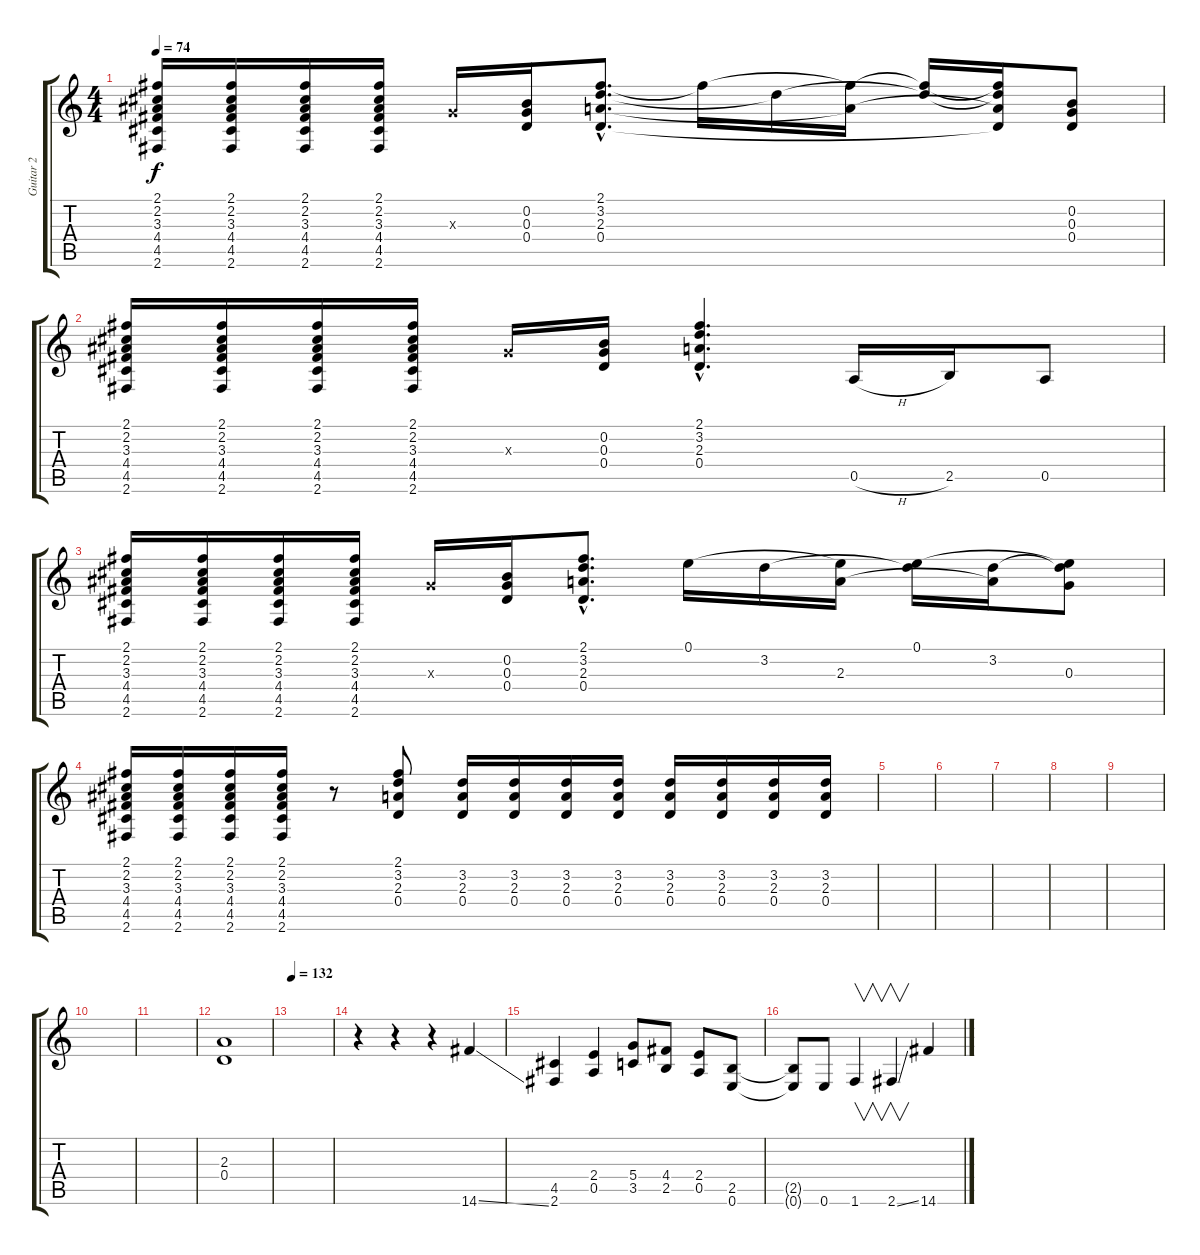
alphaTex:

\track ("Guitar 2" "Guitar 2") {instrument acousticguitarsteel}
\staff {score tabs}
\tuning (E4 B3 G3 D3 A2 E2) {hide}
\ts (4 4)
\tempo 74
\clef g2
\ks c
(2.1 2.2 3.3 4.4 4.5 2.6).16{dy f} (2.1 2.2 3.3 4.4 4.5 2.6).16 (2.1 2.2 3.3 4.4 4.5 2.6).16 (2.1 2.2 3.3 4.4 4.5 2.6).16 0.3{x}.16 (0.2 0.3 0.4).16 (2.1{hac} 3.2{hac} 2.3{hac} 0.4{hac}).8{d} 2.1{t}.16 3.2{t}.16 (2.1{t} 2.3{t}).16 (2.1{t} 3.2{t}).16 (2.1{t} 3.2{t} 2.3{t} 0.4{t}).16 (0.2 0.3 0.4).8 |
(2.1 2.2 3.3 4.4 4.5 2.6).16 (2.1 2.2 3.3 4.4 4.5 2.6).16 (2.1 2.2 3.3 4.4 4.5 2.6).16 (2.1 2.2 3.3 4.4 4.5 2.6).16 0.3{x}.16 (0.2 0.3 0.4).16 (2.1{hac} 3.2{hac} 2.3{hac} 0.4{hac}).4{d} 0.5{h}.16 2.5.16 0.5.8 |
(2.1 2.2 3.3 4.4 4.5 2.6).16 (2.1 2.2 3.3 4.4 4.5 2.6).16 (2.1 2.2 3.3 4.4 4.5 2.6).16 (2.1 2.2 3.3 4.4 4.5 2.6).16 0.3{x}.16 (0.2 0.3 0.4).16 (2.1{hac} 3.2{hac} 2.3{hac} 0.4{hac}).8{d} 0.1.16 3.2.16 (0.1{t} 2.3).16 (0.1 3.2{t}).16 (3.2 2.3{t}).16 (0.1{t} 3.2{t} 0.3).8 |
(2.1 2.2 3.3 4.4 4.5 2.6).16 (2.1 2.2 3.3 4.4 4.5 2.6).16 (2.1 2.2 3.3 4.4 4.5 2.6).16 (2.1 2.2 3.3 4.4 4.5 2.6).16 r.8 (2.1 3.2 2.3 0.4).8 (3.2 2.3 0.4).16 (3.2 2.3 0.4).16 (3.2 2.3 0.4).16 (3.2 2.3 0.4).16 (3.2 2.3 0.4).16 (3.2 2.3 0.4).16 (3.2 2.3 0.4).16 (3.2 2.3 0.4).16 |
|
|
|
|
|
|
|
(2.3 0.4).1{instrument overdrivenguitar} |
\tempo 132
|
r.4 r.4 r.4 14.6{ss}.4 |
(4.5 2.6).4 (2.4 0.5).4 (5.4 3.5).8 (4.4 2.5).8 (2.4 0.5).8 (2.5 0.6).8 |
(2.5{t} 0.6{t}).8 0.6.8 1.6.4{v} 2.6{ss}.4{v} 14.6{ss}.4
